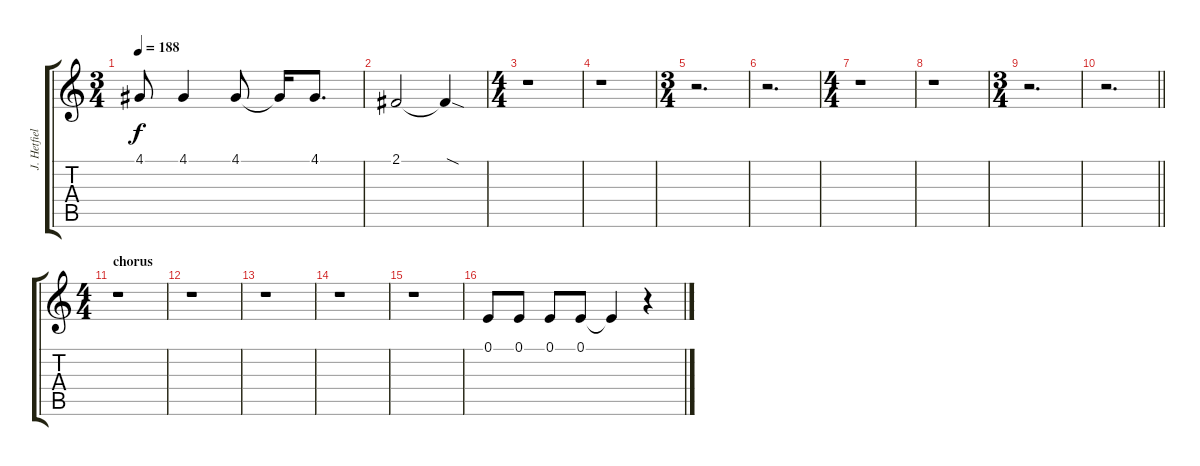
\track ("J. Hetfield - Lead vocals" "J. Hetfiel") {instrument cello}
\staff {score tabs}
\tuning (E4 B3 G3 D3 A2 E2) {hide}
\ts (3 4)
\tempo 188
\clef g2
\ks c
4.1.8{dy f} 4.1.4 4.1.8 4.1{t}.16 4.1.8{d} |
2.1.2 2.1{sod t}.4 |
\ts (4 4)
r.1 |
r.1 |
\ts (3 4)
r.2{d} |
r.2{d} |
\ts (4 4)
r.1 |
r.1 |
\ts (3 4)
r.2{d} |
\barLineRight lightlight
r.2{d} |
\ts (4 4)
\section ("" "chorus")
r.1 |
r.1 |
r.1 |
r.1 |
r.1 |
0.1.8 0.1.8 0.1.8 0.1.8 0.1{t}.4 r.4
